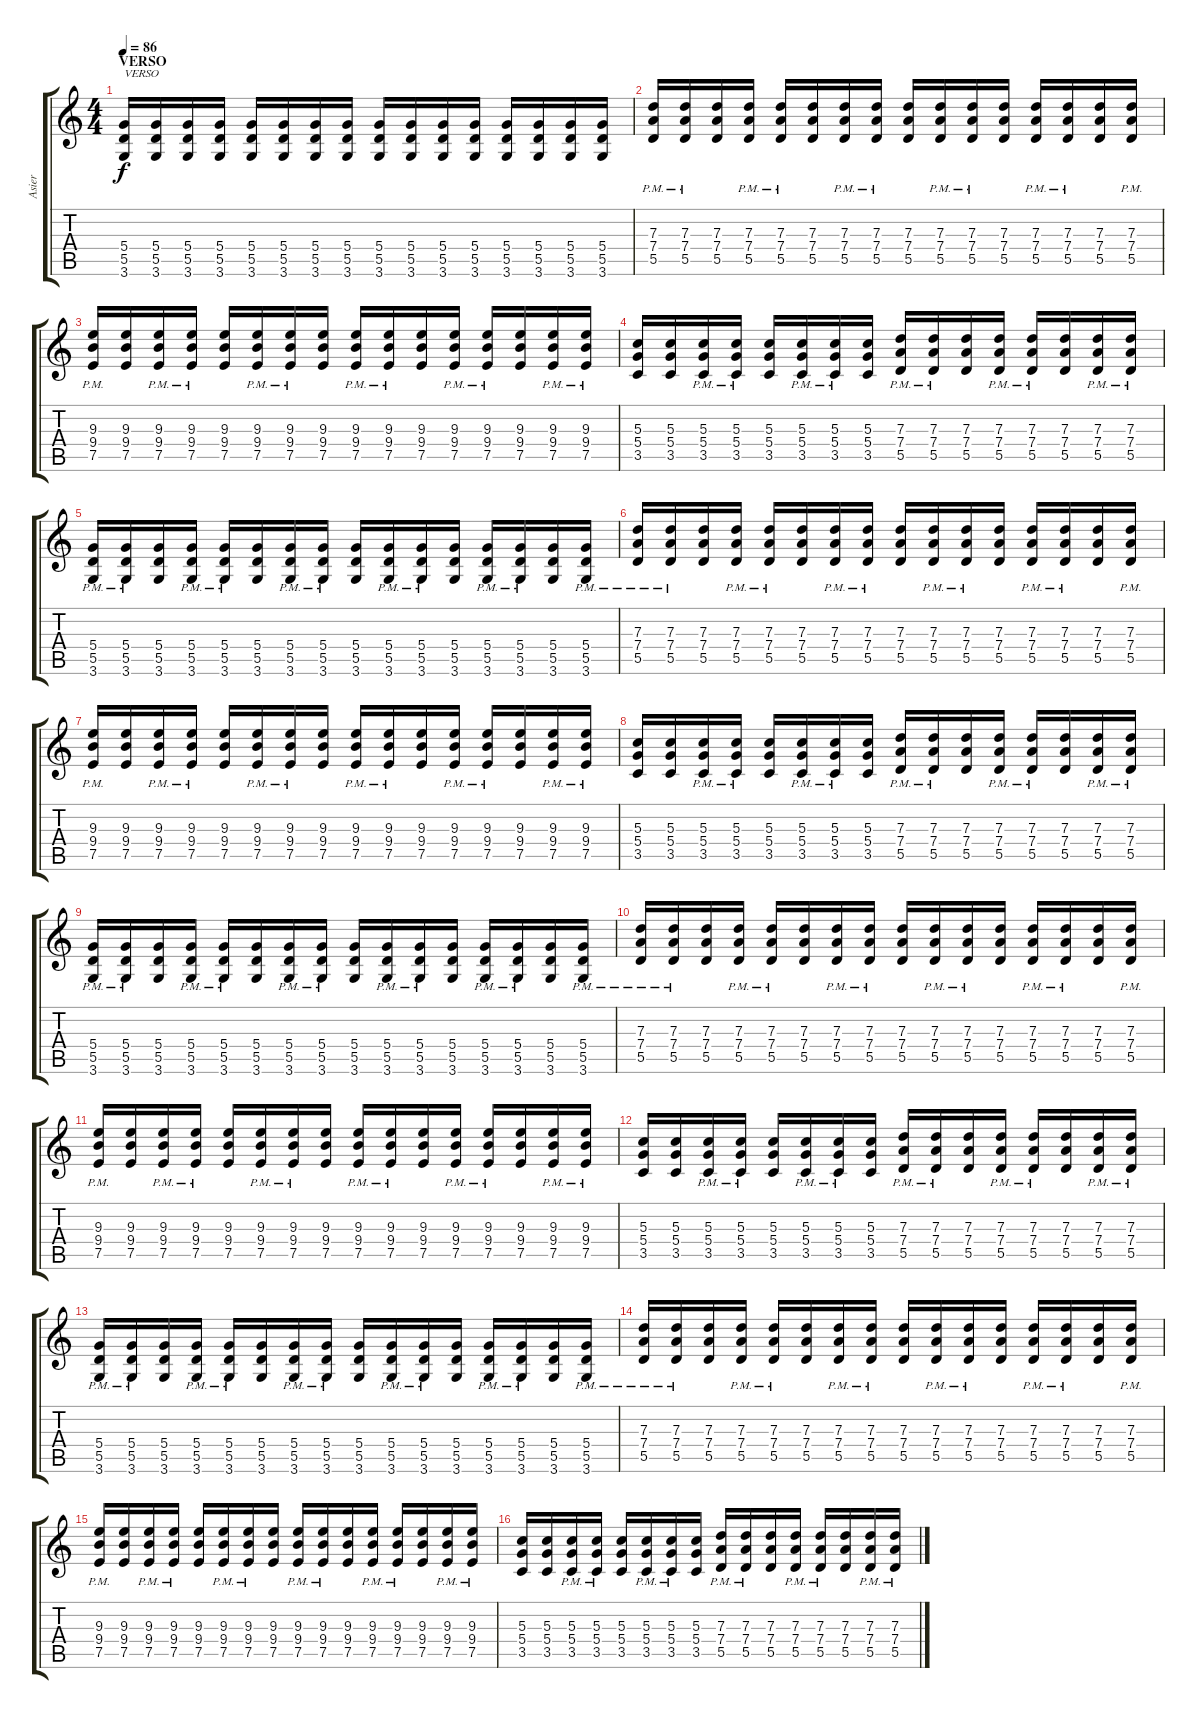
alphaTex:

\track ("Asier" "Asier") {instrument overdrivenguitar}
\staff {score tabs}
\tuning (E4 B3 G3 D3 A2 E2) {hide}
\ts (4 4)
\section ("" "VERSO")
\tempo 86
\clef g2
\ks c
(5.4 5.5 3.6).16{txt "VERSO" dy f instrument overdrivenguitar} (5.4 5.5 3.6).16 (5.4 5.5 3.6).16 (5.4 5.5 3.6).16 (5.4 5.5 3.6).16 (5.4 5.5 3.6).16 (5.4 5.5 3.6).16 (5.4 5.5 3.6).16 (5.4 5.5 3.6).16 (5.4 5.5 3.6).16 (5.4 5.5 3.6).16 (5.4 5.5 3.6).16 (5.4 5.5 3.6).16 (5.4 5.5 3.6).16 (5.4 5.5 3.6).16 (5.4 5.5 3.6).16 |
(7.3{pm} 7.4{pm} 5.5{pm}).16 (7.3{pm} 7.4{pm} 5.5{pm}).16 (7.3 7.4 5.5).16 (7.3{pm} 7.4{pm} 5.5{pm}).16 (7.3{pm} 7.4{pm} 5.5{pm}).16 (7.3 7.4 5.5).16 (7.3{pm} 7.4{pm} 5.5{pm}).16 (7.3{pm} 7.4{pm} 5.5{pm}).16 (7.3 7.4 5.5).16 (7.3{pm} 7.4{pm} 5.5{pm}).16 (7.3{pm} 7.4{pm} 5.5{pm}).16 (7.3 7.4 5.5).16 (7.3{pm} 7.4{pm} 5.5{pm}).16 (7.3{pm} 7.4{pm} 5.5{pm}).16 (7.3 7.4 5.5).16 (7.3{pm} 7.4{pm} 5.5{pm}).16 |
(9.3{pm} 9.4{pm} 7.5{pm}).16 (9.3 9.4 7.5).16 (9.3{pm} 9.4{pm} 7.5{pm}).16 (9.3{pm} 9.4{pm} 7.5{pm}).16 (9.3 9.4 7.5).16 (9.3{pm} 9.4{pm} 7.5{pm}).16 (9.3{pm} 9.4{pm} 7.5{pm}).16 (9.3 9.4 7.5).16 (9.3{pm} 9.4{pm} 7.5{pm}).16 (9.3{pm} 9.4{pm} 7.5{pm}).16 (9.3 9.4 7.5).16 (9.3{pm} 9.4{pm} 7.5{pm}).16 (9.3{pm} 9.4{pm} 7.5{pm}).16 (9.3 9.4 7.5).16 (9.3{pm} 9.4{pm} 7.5{pm}).16 (9.3{pm} 9.4{pm} 7.5{pm}).16 |
(5.3 5.4 3.5).16 (5.3 5.4 3.5).16 (5.3{pm} 5.4{pm} 3.5{pm}).16 (5.3{pm} 5.4{pm} 3.5{pm}).16 (5.3 5.4 3.5).16 (5.3{pm} 5.4{pm} 3.5{pm}).16 (5.3{pm} 5.4{pm} 3.5{pm}).16 (5.3 5.4 3.5).16 (7.3 7.4{pm} 5.5{pm}).16 (7.3 7.4{pm} 5.5{pm}).16 (7.3 7.4 5.5).16 (7.3 7.4{pm} 5.5{pm}).16 (7.3 7.4{pm} 5.5{pm}).16 (7.3 7.4 5.5).16 (7.3 7.4{pm} 5.5{pm}).16 (7.3 7.4{pm} 5.5{pm}).16 |
(5.4{pm} 5.5{pm} 3.6{pm}).16 (5.4{pm} 5.5{pm} 3.6{pm}).16 (5.4 5.5 3.6).16 (5.4{pm} 5.5{pm} 3.6{pm}).16 (5.4{pm} 5.5{pm} 3.6{pm}).16 (5.4 5.5 3.6).16 (5.4{pm} 5.5{pm} 3.6{pm}).16 (5.4{pm} 5.5{pm} 3.6{pm}).16 (5.4 5.5 3.6).16 (5.4{pm} 5.5{pm} 3.6{pm}).16 (5.4{pm} 5.5{pm} 3.6{pm}).16 (5.4 5.5 3.6).16 (5.4{pm} 5.5{pm} 3.6{pm}).16 (5.4{pm} 5.5{pm} 3.6{pm}).16 (5.4 5.5 3.6).16 (5.4{pm} 5.5{pm} 3.6{pm}).16 |
(7.3{pm} 7.4{pm} 5.5{pm}).16 (7.3{pm} 7.4{pm} 5.5{pm}).16 (7.3 7.4 5.5).16 (7.3{pm} 7.4{pm} 5.5{pm}).16 (7.3{pm} 7.4{pm} 5.5{pm}).16 (7.3 7.4 5.5).16 (7.3{pm} 7.4{pm} 5.5{pm}).16 (7.3{pm} 7.4{pm} 5.5{pm}).16 (7.3 7.4 5.5).16 (7.3{pm} 7.4{pm} 5.5{pm}).16 (7.3{pm} 7.4{pm} 5.5{pm}).16 (7.3 7.4 5.5).16 (7.3{pm} 7.4{pm} 5.5{pm}).16 (7.3{pm} 7.4{pm} 5.5{pm}).16 (7.3 7.4 5.5).16 (7.3{pm} 7.4{pm} 5.5{pm}).16 |
(9.3{pm} 9.4{pm} 7.5{pm}).16 (9.3 9.4 7.5).16 (9.3{pm} 9.4{pm} 7.5{pm}).16 (9.3{pm} 9.4{pm} 7.5{pm}).16 (9.3 9.4 7.5).16 (9.3{pm} 9.4{pm} 7.5{pm}).16 (9.3{pm} 9.4{pm} 7.5{pm}).16 (9.3 9.4 7.5).16 (9.3{pm} 9.4{pm} 7.5{pm}).16 (9.3{pm} 9.4{pm} 7.5{pm}).16 (9.3 9.4 7.5).16 (9.3{pm} 9.4{pm} 7.5{pm}).16 (9.3{pm} 9.4{pm} 7.5{pm}).16 (9.3 9.4 7.5).16 (9.3{pm} 9.4{pm} 7.5{pm}).16 (9.3{pm} 9.4{pm} 7.5{pm}).16 |
(5.3 5.4 3.5).16 (5.3 5.4 3.5).16 (5.3{pm} 5.4{pm} 3.5{pm}).16 (5.3{pm} 5.4{pm} 3.5{pm}).16 (5.3 5.4 3.5).16 (5.3{pm} 5.4{pm} 3.5{pm}).16 (5.3{pm} 5.4{pm} 3.5{pm}).16 (5.3 5.4 3.5).16 (7.3 7.4{pm} 5.5{pm}).16 (7.3 7.4{pm} 5.5{pm}).16 (7.3 7.4 5.5).16 (7.3 7.4{pm} 5.5{pm}).16 (7.3 7.4{pm} 5.5{pm}).16 (7.3 7.4 5.5).16 (7.3 7.4{pm} 5.5{pm}).16 (7.3 7.4{pm} 5.5{pm}).16 |
(5.4{pm} 5.5{pm} 3.6{pm}).16 (5.4{pm} 5.5{pm} 3.6{pm}).16 (5.4 5.5 3.6).16 (5.4{pm} 5.5{pm} 3.6{pm}).16 (5.4{pm} 5.5{pm} 3.6{pm}).16 (5.4 5.5 3.6).16 (5.4{pm} 5.5{pm} 3.6{pm}).16 (5.4{pm} 5.5{pm} 3.6{pm}).16 (5.4 5.5 3.6).16 (5.4{pm} 5.5{pm} 3.6{pm}).16 (5.4{pm} 5.5{pm} 3.6{pm}).16 (5.4 5.5 3.6).16 (5.4{pm} 5.5{pm} 3.6{pm}).16 (5.4{pm} 5.5{pm} 3.6{pm}).16 (5.4 5.5 3.6).16 (5.4{pm} 5.5{pm} 3.6{pm}).16 |
(7.3{pm} 7.4{pm} 5.5{pm}).16 (7.3{pm} 7.4{pm} 5.5{pm}).16 (7.3 7.4 5.5).16 (7.3{pm} 7.4{pm} 5.5{pm}).16 (7.3{pm} 7.4{pm} 5.5{pm}).16 (7.3 7.4 5.5).16 (7.3{pm} 7.4{pm} 5.5{pm}).16 (7.3{pm} 7.4{pm} 5.5{pm}).16 (7.3 7.4 5.5).16 (7.3{pm} 7.4{pm} 5.5{pm}).16 (7.3{pm} 7.4{pm} 5.5{pm}).16 (7.3 7.4 5.5).16 (7.3{pm} 7.4{pm} 5.5{pm}).16 (7.3{pm} 7.4{pm} 5.5{pm}).16 (7.3 7.4 5.5).16 (7.3{pm} 7.4{pm} 5.5{pm}).16 |
(9.3{pm} 9.4{pm} 7.5{pm}).16 (9.3 9.4 7.5).16 (9.3{pm} 9.4{pm} 7.5{pm}).16 (9.3{pm} 9.4{pm} 7.5{pm}).16 (9.3 9.4 7.5).16 (9.3{pm} 9.4{pm} 7.5{pm}).16 (9.3{pm} 9.4{pm} 7.5{pm}).16 (9.3 9.4 7.5).16 (9.3{pm} 9.4{pm} 7.5{pm}).16 (9.3{pm} 9.4{pm} 7.5{pm}).16 (9.3 9.4 7.5).16 (9.3{pm} 9.4{pm} 7.5{pm}).16 (9.3{pm} 9.4{pm} 7.5{pm}).16 (9.3 9.4 7.5).16 (9.3{pm} 9.4{pm} 7.5{pm}).16 (9.3{pm} 9.4{pm} 7.5{pm}).16 |
(5.3 5.4 3.5).16 (5.3 5.4 3.5).16 (5.3{pm} 5.4{pm} 3.5{pm}).16 (5.3{pm} 5.4{pm} 3.5{pm}).16 (5.3 5.4 3.5).16 (5.3{pm} 5.4{pm} 3.5{pm}).16 (5.3{pm} 5.4{pm} 3.5{pm}).16 (5.3 5.4 3.5).16 (7.3 7.4{pm} 5.5{pm}).16 (7.3 7.4{pm} 5.5{pm}).16 (7.3 7.4 5.5).16 (7.3 7.4{pm} 5.5{pm}).16 (7.3 7.4{pm} 5.5{pm}).16 (7.3 7.4 5.5).16 (7.3 7.4{pm} 5.5{pm}).16 (7.3 7.4{pm} 5.5{pm}).16 |
(5.4{pm} 5.5{pm} 3.6{pm}).16 (5.4{pm} 5.5{pm} 3.6{pm}).16 (5.4 5.5 3.6).16 (5.4{pm} 5.5{pm} 3.6{pm}).16 (5.4{pm} 5.5{pm} 3.6{pm}).16 (5.4 5.5 3.6).16 (5.4{pm} 5.5{pm} 3.6{pm}).16 (5.4{pm} 5.5{pm} 3.6{pm}).16 (5.4 5.5 3.6).16 (5.4{pm} 5.5{pm} 3.6{pm}).16 (5.4{pm} 5.5{pm} 3.6{pm}).16 (5.4 5.5 3.6).16 (5.4{pm} 5.5{pm} 3.6{pm}).16 (5.4{pm} 5.5{pm} 3.6{pm}).16 (5.4 5.5 3.6).16 (5.4{pm} 5.5{pm} 3.6{pm}).16 |
(7.3{pm} 7.4{pm} 5.5{pm}).16 (7.3{pm} 7.4{pm} 5.5{pm}).16 (7.3 7.4 5.5).16 (7.3{pm} 7.4{pm} 5.5{pm}).16 (7.3{pm} 7.4{pm} 5.5{pm}).16 (7.3 7.4 5.5).16 (7.3{pm} 7.4{pm} 5.5{pm}).16 (7.3{pm} 7.4{pm} 5.5{pm}).16 (7.3 7.4 5.5).16 (7.3{pm} 7.4{pm} 5.5{pm}).16 (7.3{pm} 7.4{pm} 5.5{pm}).16 (7.3 7.4 5.5).16 (7.3{pm} 7.4{pm} 5.5{pm}).16 (7.3{pm} 7.4{pm} 5.5{pm}).16 (7.3 7.4 5.5).16 (7.3{pm} 7.4{pm} 5.5{pm}).16 |
(9.3{pm} 9.4{pm} 7.5{pm}).16 (9.3 9.4 7.5).16 (9.3{pm} 9.4{pm} 7.5{pm}).16 (9.3{pm} 9.4{pm} 7.5{pm}).16 (9.3 9.4 7.5).16 (9.3{pm} 9.4{pm} 7.5{pm}).16 (9.3{pm} 9.4{pm} 7.5{pm}).16 (9.3 9.4 7.5).16 (9.3{pm} 9.4{pm} 7.5{pm}).16 (9.3{pm} 9.4{pm} 7.5{pm}).16 (9.3 9.4 7.5).16 (9.3{pm} 9.4{pm} 7.5{pm}).16 (9.3{pm} 9.4{pm} 7.5{pm}).16 (9.3 9.4 7.5).16 (9.3{pm} 9.4{pm} 7.5{pm}).16 (9.3{pm} 9.4{pm} 7.5{pm}).16 |
(5.3 5.4 3.5).16 (5.3 5.4 3.5).16 (5.3{pm} 5.4{pm} 3.5{pm}).16 (5.3{pm} 5.4{pm} 3.5{pm}).16 (5.3 5.4 3.5).16 (5.3{pm} 5.4{pm} 3.5{pm}).16 (5.3{pm} 5.4{pm} 3.5{pm}).16 (5.3 5.4 3.5).16 (7.3 7.4{pm} 5.5{pm}).16 (7.3 7.4{pm} 5.5{pm}).16 (7.3 7.4 5.5).16 (7.3 7.4{pm} 5.5{pm}).16 (7.3 7.4{pm} 5.5{pm}).16 (7.3 7.4 5.5).16 (7.3 7.4{pm} 5.5{pm}).16 (7.3 7.4{pm} 5.5{pm}).16
